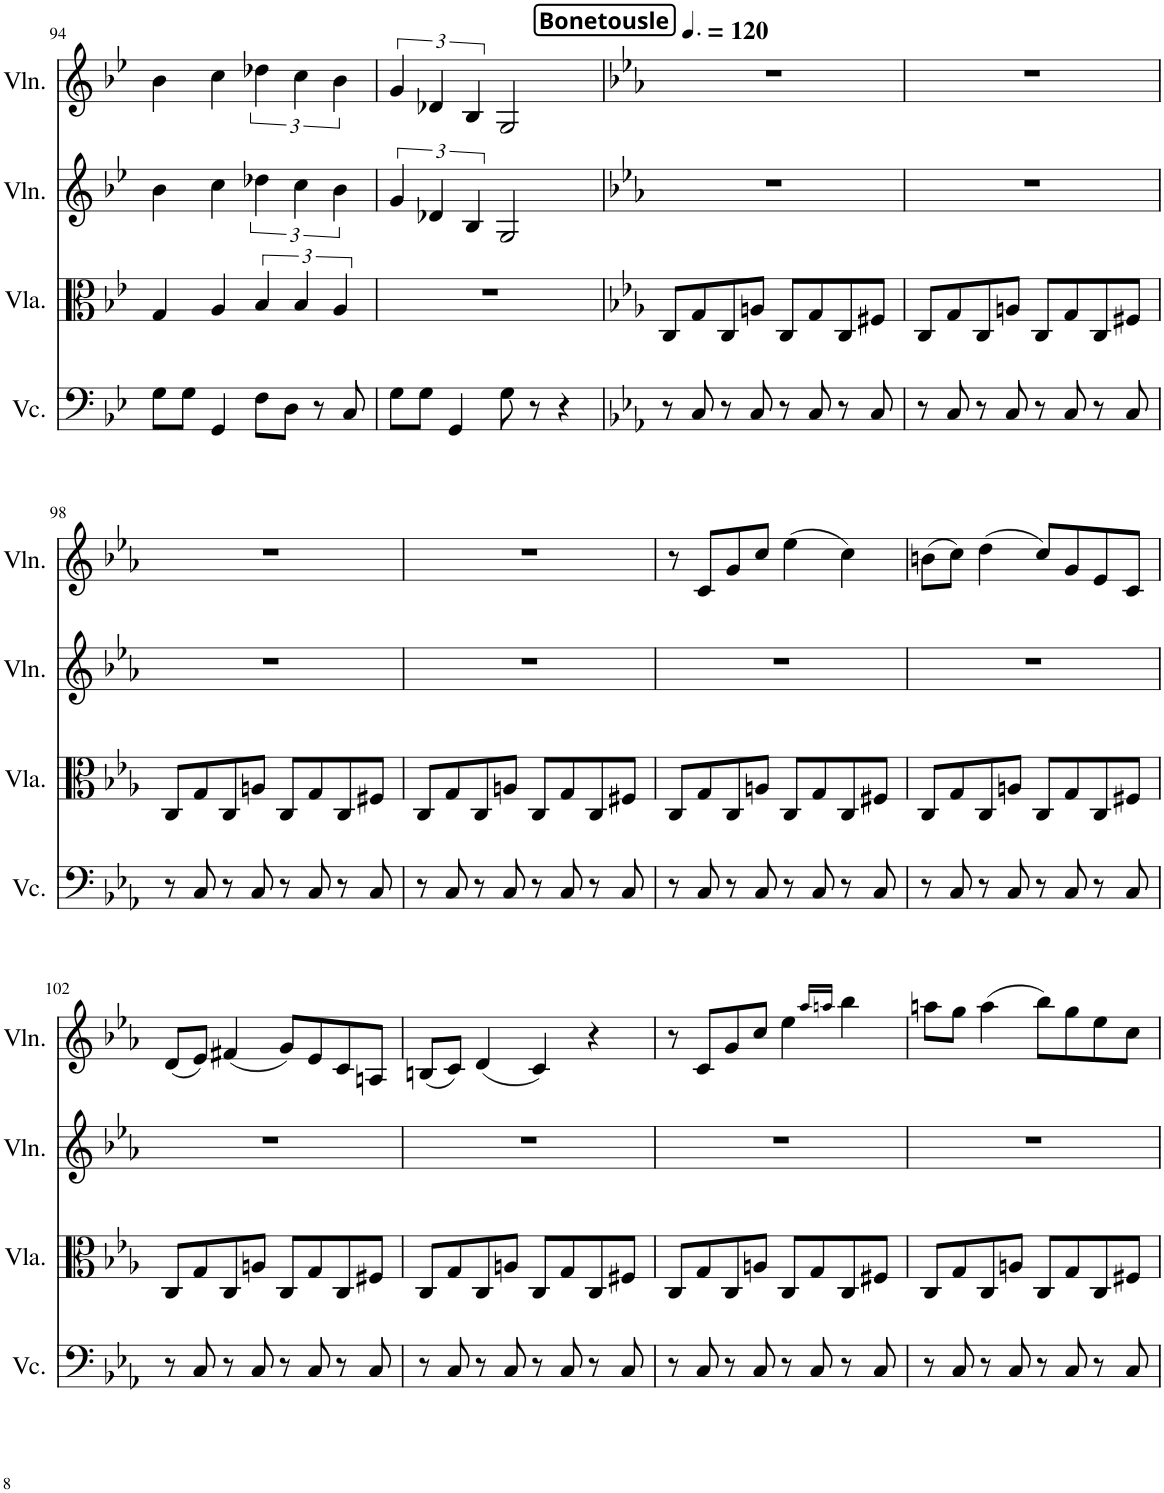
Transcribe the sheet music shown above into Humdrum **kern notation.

**kern	**kern	**kern	**kern
*part4	*part3	*part2	*part1
*staff4	*staff3	*staff2	*staff1
*I"Violoncello	*I"Viola	*I"Violin	*I"Violin
*I'Vc.	*I'Vla.	*I'Vln.	*I'Vln.
!!LO:PB:g=z
*clefF4	*clefC3	*clefG2	*clefG2
*k[b-e-]	*k[b-e-]	*k[b-e-]	*k[b-e-]
*M4/4	*M4/4	*M4/4	*M4/4
=94	=94	=94	=94
8G\L	4G/	4b-\	4b-\
8G\J	.	.	.
4GG/	4A/	4cc\	4cc\
8F\L	6B-/	6dd-X\	6dd-X\
8D\J	.	.	.
.	6B-/	6cc\	6cc\
8r	.	.	.
.	6A/	6b-\	6b-\
8C/	.	.	.
=95	=95	=95	=95
8G\L	1r	6g/	6g/
8G\J	.	.	.
.	.	6d-X/	6d-X/
4GG/	.	.	.
.	.	6B-/	6B-/
8G\	.	2G/	2G/
8r	.	.	.
4r	.	.	.
=96	=96	=96	=96
!!LO:REH:place=s1:a:B:cj:fs=11:t=Bonetousle
*k[b-e-a-]	*k[b-e-a-]	*k[b-e-a-]	*k[b-e-a-]
*	*	*	*MM180
8r	8C/L	1r	1r
8C/	8G/	.	.
8r	8C/	.	.
8C/	8An/J	.	.
8r	8C/L	.	.
8C/	8G/	.	.
8r	8C/	.	.
8C/	8F#X/J	.	.
=97	=97	=97	=97
8r	8C/L	1r	1r
8C/	8G/	.	.
8r	8C/	.	.
8C/	8An/J	.	.
8r	8C/L	.	.
8C/	8G/	.	.
8r	8C/	.	.
8C/	8F#X/J	.	.
!!LO:LB:g=z
=98	=98	=98	=98
8r	8C/L	1r	1r
8C/	8G/	.	.
8r	8C/	.	.
8C/	8An/J	.	.
8r	8C/L	.	.
8C/	8G/	.	.
8r	8C/	.	.
8C/	8F#X/J	.	.
=99	=99	=99	=99
8r	8C/L	1r	1r
8C/	8G/	.	.
8r	8C/	.	.
8C/	8An/J	.	.
8r	8C/L	.	.
8C/	8G/	.	.
8r	8C/	.	.
8C/	8F#X/J	.	.
=100	=100	=100	=100
8r	8C/L	1r	8r
8C/	8G/	.	8c/L
8r	8C/	.	8g/
8C/	8An/J	.	8cc/J
8r	8C/L	.	(4ee-\
8C/	8G/	.	.
8r	8C/	.	4cc\)
8C/	8F#X/J	.	.
=101	=101	=101	=101
8r	8C/L	1r	(8bn\L
8C/	8G/	.	8cc\J)
8r	8C/	.	(4dd\
8C/	8An/J	.	.
8r	8C/L	.	8cc/L)
8C/	8G/	.	8g/
8r	8C/	.	8e-/
8C/	8F#X/J	.	8c/J
!!LO:LB:g=z
=102	=102	=102	=102
8r	8C/L	1r	(8d/L
8C/	8G/	.	8e-/J)
8r	8C/	.	(4f#X/
8C/	8An/J	.	.
8r	8C/L	.	8g/L)
8C/	8G/	.	8e-/
8r	8C/	.	8c/
8C/	8F#X/J	.	8An/J
=103	=103	=103	=103
8r	8C/L	1r	(8Bn/L
8C/	8G/	.	8c/J)
8r	8C/	.	(4d/
8C/	8An/J	.	.
8r	8C/L	.	4c/)
8C/	8G/	.	.
8r	8C/	.	4r
8C/	8F#X/J	.	.
=104	=104	=104	=104
8r	8C/L	1r	8r
8C/	8G/	.	8c/L
8r	8C/	.	8g/
8C/	8An/J	.	8cc/J
8r	8C/L	.	4ee-\
8C/	8G/	.	.
.	.	.	16qaa-/LL
.	.	.	16qaan/JJ
8r	8C/	.	4bb-\
8C/	8F#X/J	.	.
=105	=105	=105	=105
8r	8C/L	1r	8aan\L
8C/	8G/	.	8gg\J
8r	8C/	.	(4aa\
8C/	8An/J	.	.
8r	8C/L	.	8bb-\L)
8C/	8G/	.	8gg\
8r	8C/	.	8ee-\
8C/	8F#X/J	.	8cc\J
=	=	=	=
*-	*-	*-	*-
